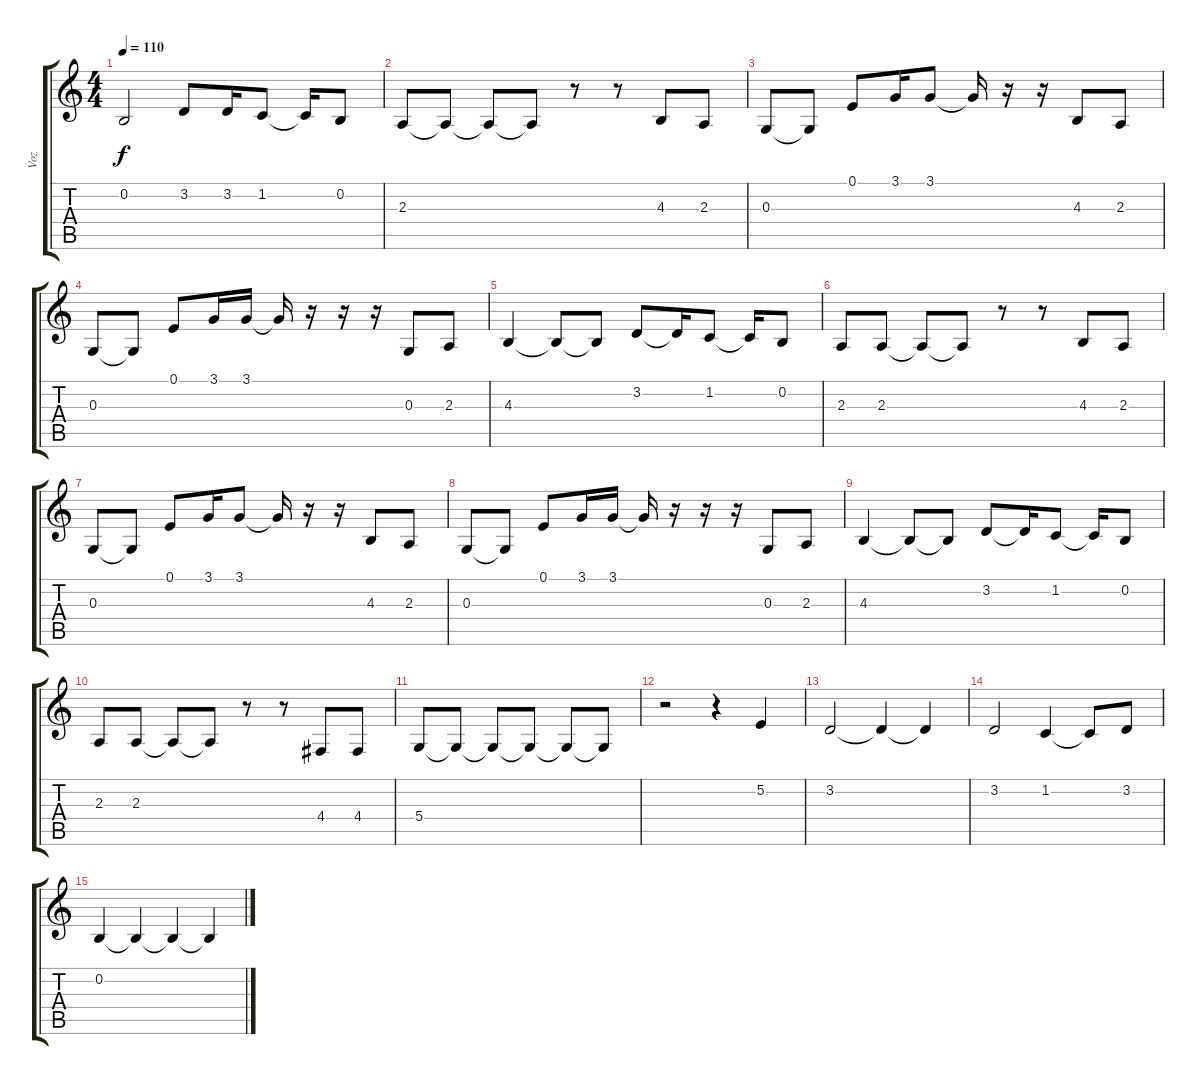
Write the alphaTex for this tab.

\track ("Voz" "Voz") {instrument cello}
\staff {score tabs}
\tuning (E4 B3 G3 D3 A2 E2) {hide}
\ts (4 4)
\tempo 110
\clef g2
\ks c
0.2.2{dy f} 3.2.8 3.2.16 1.2.8 1.2{t}.16 0.2.8 |
2.3.8 2.3{t}.8 2.3{t}.8 2.3{t}.8 r.8 r.8 4.3.8 2.3.8 |
0.3.8 0.3{t}.8 0.1.8 3.1.16 3.1.8 3.1{t}.16 r.16 r.16 4.3.8 2.3.8 |
0.3.8 0.3{t}.8 0.1.8 3.1.16 3.1.16 3.1{t}.16 r.16 r.16 r.16 0.3.8 2.3.8 |
4.3.4 4.3{t}.8 4.3{t}.8 3.2.8 3.2{t}.16 1.2.8 1.2{t}.16 0.2.8 |
2.3.8 2.3.8 2.3{t}.8 2.3{t}.8 r.8 r.8 4.3.8 2.3.8 |
0.3.8 0.3{t}.8 0.1.8 3.1.16 3.1.8 3.1{t}.16 r.16 r.16 4.3.8 2.3.8 |
0.3.8 0.3{t}.8 0.1.8 3.1.16 3.1.16 3.1{t}.16 r.16 r.16 r.16 0.3.8 2.3.8 |
4.3.4 4.3{t}.8 4.3{t}.8 3.2.8 3.2{t}.16 1.2.8 1.2{t}.16 0.2.8 |
2.3.8 2.3.8 2.3{t}.8 2.3{t}.8 r.8 r.8 4.4.8 4.4.8 |
5.4.8 5.4{t}.8 5.4{t}.8 5.4{t}.8 5.4{t}.8 5.4{t}.8 |
r.2 r.4 5.2.4 |
3.2.2 3.2{t}.4 3.2{t}.4 |
3.2.2 1.2.4 1.2{t}.8 3.2.8 |
0.2.4 0.2{t}.4 0.2{t}.4 0.2{t}.4
